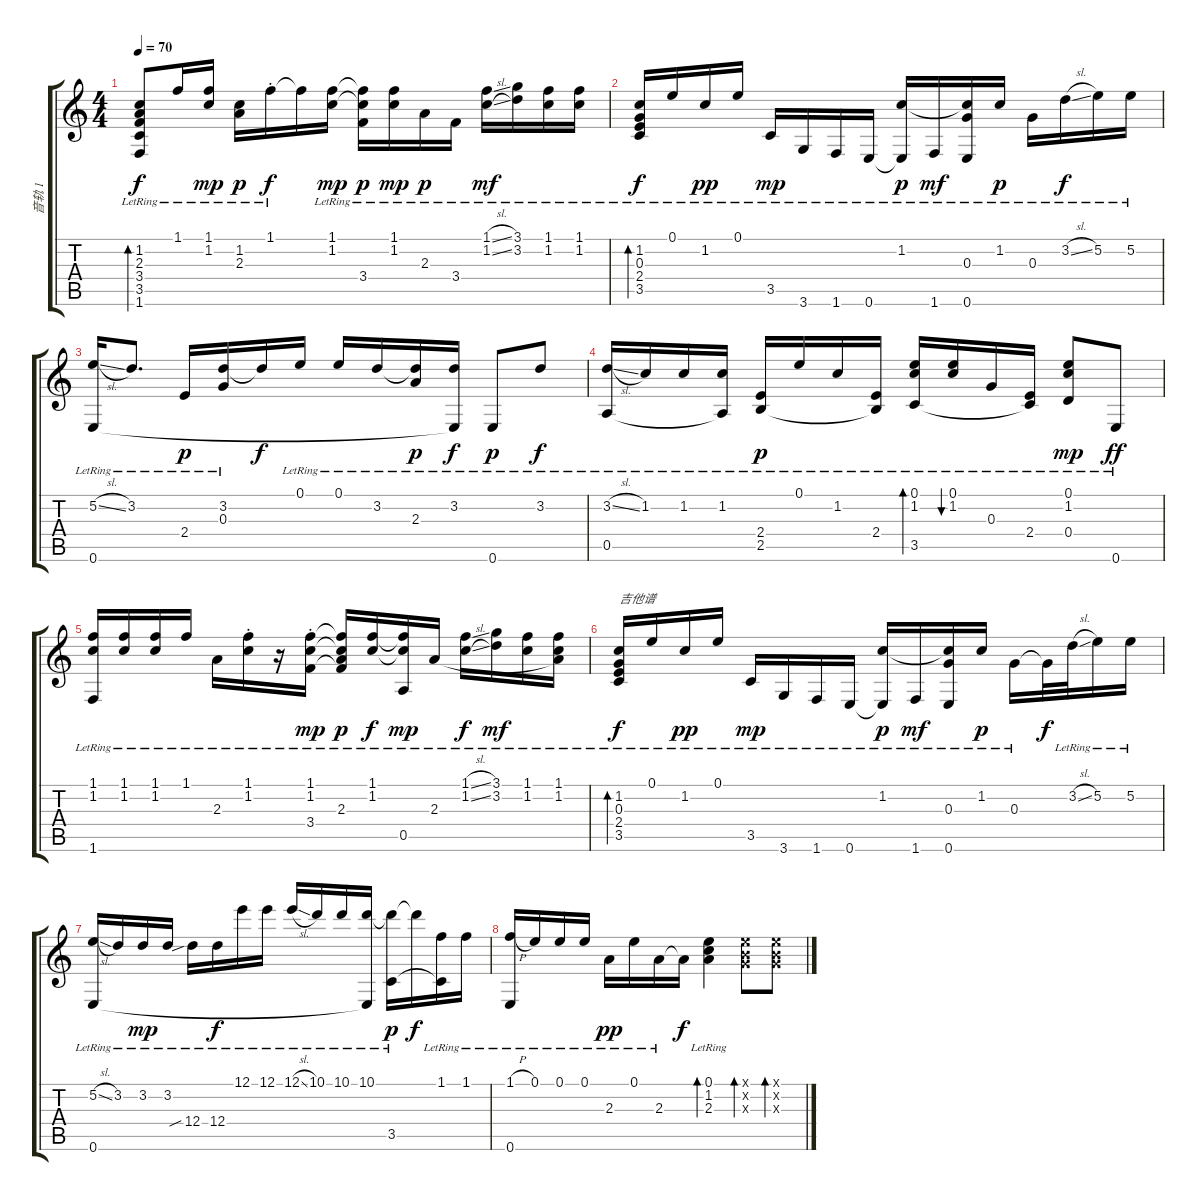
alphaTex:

\track ("音轨 1" "音轨 1") {instrument acousticguitarnylon}
\staff {score tabs}
\tuning (E4 B3 G3 D3 A2 E2) {hide}
\ts (4 4)
\tempo 70
\clef g2
\ks c
(1.2{lr} 2.3{lr} 3.4{lr} 3.5{lr} 1.6{lr}).8{bd 30 dy f} 1.1{lr}.16 (1.1{lr} 1.2{lr}).16{dy mp} (1.2{lr} 2.3{lr}).16{dy p} 1.1{st lr}.16{dy f} 1.1{t}.16 (1.1{lr} 1.2{lr}).16{dy mp} (1.1{t} 1.2{t} 3.4{lr}).16{dy p} (1.1{lr} 1.2{lr}).16{dy mp} 2.3{lr}.16{dy p} 3.4{lr}.16 (1.1{sl lr} 1.2{sl lr}).16{dy mf} (3.1{lr} 3.2{lr}).16 (1.1{lr} 1.2{lr}).16 (1.1{lr} 1.2{lr}).16 |
(1.2{lr} 0.3{lr} 2.4{lr} 3.5{lr}).16{bd 30 dy f} 0.1{lr}.16 1.2{lr}.16{dy pp} 0.1{lr}.16 3.5{lr}.16{dy mp} 3.6{lr}.16 1.6{lr}.16 0.6{lr}.16 (1.2{lr} 0.6{t}).16{dy p} 1.6{lr}.16{dy mf} (1.2{t} 0.3{lr} 0.6{lr}).16 1.2{lr}.16{dy p} 0.3{lr}.16 3.2{sl lr}.16{dy f} 5.2{lr}.16 5.2{lr}.16 |
(5.2{sl lr} 0.6{lr}).16 3.2{lr}.8{d} 2.4{lr}.16{dy p} (3.2{lr} 0.3{lr}).16 3.2{t}.16{dy f} 0.1{lr}.16 0.1{lr}.16 3.2{lr}.16 (3.2{t} 2.3{lr}).16{dy p} (3.2{lr} 0.6{t}).16{dy f} 0.6{lr}.8{dy p} 3.2{lr}.8{dy f} |
(3.2{sl lr} 0.5{lr}).16 1.2{lr}.16 1.2{lr}.16 (1.2{lr} 0.5{t}).16 (2.4{lr} 2.5{lr}).16{dy p} 0.1{lr}.16 1.2{lr}.16 (2.4{lr} 2.5{t}).16 (0.1{lr} 1.2{lr} 3.5{lr}).16{bd 60} (0.1{lr} 1.2{lr}).16{bu 60} 0.3{lr}.16 (2.4{lr} 3.5{t}).16 (0.1{lr} 1.2{lr} 0.4{lr}).8{dy mp} 0.6{lr}.8{dy ff} |
(1.1{lr} 1.2{lr} 1.6{lr}).16 (1.1{lr} 1.2{lr}).16 (1.1{lr} 1.2{lr}).16 1.1{lr}.16 2.3{lr}.16 (1.1{st lr} 1.2{st lr}).16 r.16 (1.1{st lr} 1.2{st lr} 3.4{lr}).16{dy mp} (1.1{t} 1.2{t} 2.3{lr} 3.4{t}).16{dy p} (1.1{lr} 1.2{lr}).16{dy f} (1.1{t} 1.2{t} 0.5{lr}).16{dy mp} 2.3{lr}.16 (1.1{sl lr} 1.2{sl lr}).16{dy f} (3.1{lr} 3.2{lr}).16{dy mf} (1.1{lr} 1.2{lr}).16 (1.1{lr} 1.2{lr} 2.3{t}).16 |
(1.2{lr} 0.3{lr} 2.4{lr} 3.5{lr}).16{bd 30 txt "吉他谱" dy f} 0.1{lr}.16 1.2{lr}.16{dy pp} 0.1{lr}.16 3.5{lr}.16{dy mp} 3.6{lr}.16 1.6{lr}.16 0.6{lr}.16 (1.2{lr} 0.6{t}).16{dy p} 1.6{lr}.16{dy mf} (1.2{t} 0.3{lr} 0.6{lr}).16 1.2{lr}.16{dy p} 0.3{lr}.16 0.3{t}.32{dy f} 3.2{sl lr}.32 5.2{lr}.16 5.2{lr}.16 |
(5.2{sl lr} 0.6{lr}).16 3.2{lr}.16 3.2{lr}.16{dy mp} 3.2{lr}.16 12.4{sib lr}.16 12.4{lr}.16{dy f} 12.1{lr}.16 12.1{lr}.16 12.1{sl lr}.16 10.1{lr}.16 10.1{lr}.16 (10.1{lr} 0.6{t}).16 (10.1{t} 3.5{lr}).16{dy p} 10.1{t}.16{dy f} (1.1{lr} 3.5{t}).16 1.1{lr}.16 |
(1.1{h lr} 0.6{lr}).16 0.1{lr}.16 0.1{lr}.16 0.1{lr}.16 2.3{lr}.16{dy pp} 0.1{lr}.16 2.3{lr}.16 2.3{t}.16{dy f} (0.1{lr} 1.2{lr} 2.3{lr}).4{bd 60} (0.1{x} 0.2{x} 0.3{x}).8{bd 30} (0.1{x} 0.2{x} 0.3{x}).8{bd 30}
